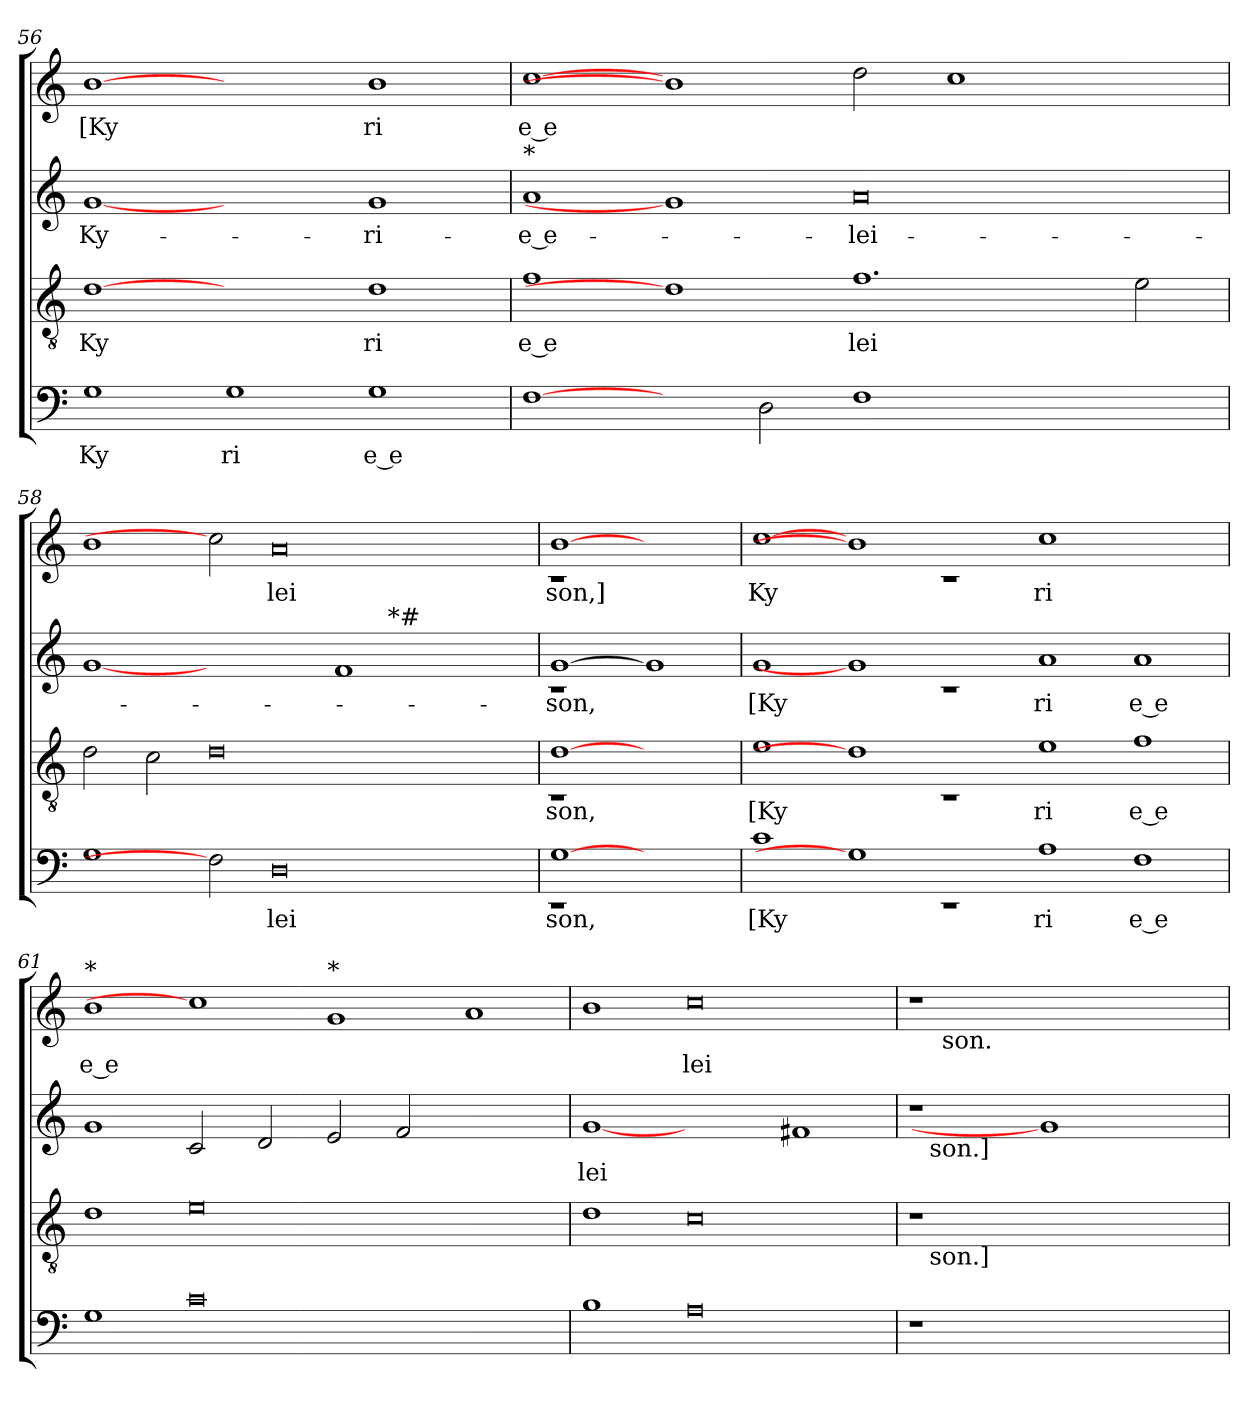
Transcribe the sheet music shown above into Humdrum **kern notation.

**kern	**text	**kern	**text	**kern	**text	**kern	**text
*part4	*part4	*part3	*part3	*part2	*part2	*part1	*part1
*staff4	*staff4	*staff3	*staff3	*staff2	*staff2	*staff1	*staff1
*clefF4	*	*clefGv2	*	*clefG2	*	*clefG2	*
*k[]	*	*k[]	*	*k[]	*	*k[]	*
*C:	*	*C:	*	*C:	*	*C:	*
=56	=56	=56	=56	=56	=56	=56	=56
!	!LO:LY:b	!	!LO:LY:b	!	!LO:LY:b	!	!LO:LY:b
1G	Ky	[1d	Ky	[1g	Ky-	[1b	[Ky
!	!LO:LY:b	!	!	!	!	!	!
1G	ri	1ryy	.	1ryy	.	1ryy	.
!	!LO:LY:b:rj	!	!LO:LY:b	!	!LO:LY:b	!	!LO:LY:b
1G	e e	1d	ri	1g	-ri-	1b	ri
=57	=57	=57	=57	=57	=57	=57	=57
!	!	!	!	!LO:TX:a:t=*	!	!	!
!	!	!	!LO:LY:b:rj	!	!LO:LY:b:rj	!	!LO:LY:b:rj
[1F	.	1f	e e	1a	-e e-	[1cc	e e
2ryy	.	1d]	.	1g]	.	1b]	.
2D\	.	.	.	.	.	.	.
!	!	!	!LO:LY:b	!	!LO:LY:b	!	!
1F	.	1.f	lei	0a	-lei-	2dd\	.
.	.	.	.	.	.	1cc	.
1ryy	.	.	.	.	.	.	.
.	.	2e\	.	.	.	2ryy	.
=58	=58	=58	=58	=58	=58	=58	=58
*	*	*	*	*^	*	*	*
1G	.	2d\	.	[1g	1ryy	.	1b	.
.	.	2c\	.	.	.	.	.	.
2F]	.	0d	.	1ryy	1ryy	.	2cc]	.
!	!LO:LY:b	!	!	!	!	!	!	!LO:LY:b
0D	lei	.	.	.	.	.	0a	lei
.	.	.	.	1f	4.ryy	.	.	.
!	!	!	!	!	!LO:TX:a:t=*#	!	!	!
.	.	.	.	.	1ryy	.	.	.
.	.	2ryy	.	2ryy	.	.	.	.
.	.	.	.	.	8ryy	.	.	.
!!LO:LB:g=z
=59	=59	=59	=59	=59	=59	=59	=59	=59
!	!LO:LY:b	!	!LO:LY:b	!	!	!LO:LY:b	!	!LO:LY:b
*^	*	*^	*	*	*	*	*^	*
[1G	1rEE	son,	[1d	1rC	son,	[1g	1rc	-son,	[1b	1rc	son,]
1ryy	1ryy	.	1ryy	1ryy	.	1g]	1ryy	.	1ryy	1ryy	.
=60	=60	=60	=60	=60	=60	=60	=60	=60	=60	=60	=60
!	!	!LO:LY:b	!	!	!LO:LY:b	!	!	!LO:LY:b	!	!	!LO:LY:b
*v	*v	*	*	*	*	*v	*v	*	*v	*v	*
*	*	*v	*v	*	*	*	*	*
1c	[Ky	1e	[Ky	1g	[Ky	[1cc	Ky
1G]	.	1d]	.	1g]	.	1b]	.
1rEE	.	1rC	.	1rc	.	1rc	.
!	!LO:LY:b	!	!LO:LY:b	!	!LO:LY:b	!	!LO:LY:b
1A	ri	1e	ri	1a	ri	1cc	ri
!	!LO:LY:b:rj	!	!LO:LY:b:rj	!	!LO:LY:b:rj	!	!
1F	e e	1f	e e	1a	e e	1ryy	.
=61	=61	=61	=61	=61	=61	=61	=61
!	!	!	!	!	!	!LO:TX:a:t=*	!
!	!	!	!	!	!	!	!LO:LY:b:rj
1G	.	1d	.	1g	.	1b	e e
0c	.	0e	.	2c/	.	1cc]	.
.	.	.	.	2d/	.	.	.
!	!	!	!	!	!	!LO:TX:a:t=*	!
.	.	.	.	2e/	.	1g	.
.	.	.	.	2f/	.	.	.
1ryy	.	1ryy	.	1ryy	.	1a	.
=62	=62	=62	=62	=62	=62	=62	=62
!	!	!	!	!	!LO:LY:b	!	!
1B	.	1d	.	[1g	lei	1b	.
!	!	!	!	!	!	!	!LO:LY:b
0A	.	0c	.	1ryy	.	0cc	lei
.	.	.	.	1f#	.	.	.
=63	=63	=63	=63	=63	=63	=63	=63
*	*	*^	*	*^	*	*^	*
1r	.	1r	16ryy	.	1r	16ryy	.	1r	16.ryy	.
!	!	!	!	!	!	!LO:TX:b:t=son.]	!	!	!	!
!	!	!	!LO:TX:b:t=son.]	!	!	!	!	!	!	!
.	.	.	1ryy	.	.	1ryy	.	.	.	.
!	!	!	!	!	!	!	!	!	!LO:TX:b:t=son.	!
.	.	.	.	.	.	.	.	.	1ryy	.
1ryy	.	1ryy	.	.	1g]	.	.	1ryy	.	.
.	.	.	2...ryy	.	.	2...ryy	.	.	.	.
.	.	.	.	.	.	.	.	.	2ryy	.
.	.	.	.	.	.	.	.	.	4ryy	.
.	.	.	.	.	.	.	.	.	8ryy	.
.	.	.	.	.	.	.	.	.	32ryy	.
*	*	*v	*v	*	*	*	*	*v	*v	*
*	*	*	*	*v	*v	*	*	*
=	=	=	=	=	=	=	=
*-	*-	*-	*-	*-	*-	*-	*-
